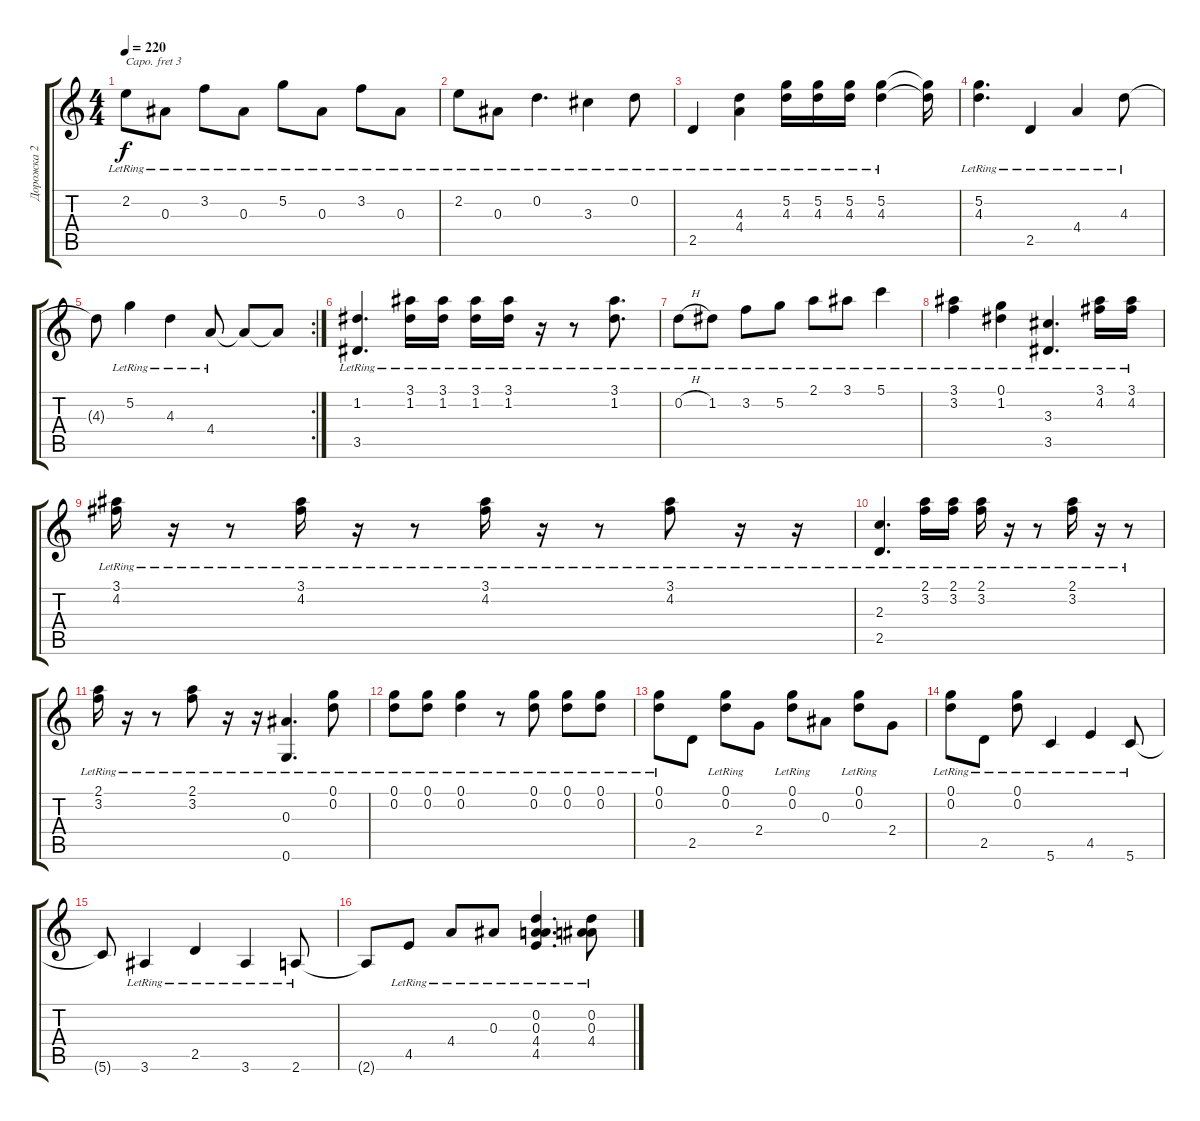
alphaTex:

\track ("Дорожка 2" "Дорожка 2") {instrument acousticguitarsteel}
\staff {score tabs}
\capo 3
\tuning (E4 B3 G3 D3 A2 E2) {hide}
\ts (4 4)
\tempo 220
\clef g2
\ks c
2.2{lr}.8{dy f} 0.3{lr}.8 3.2{lr}.8 0.3{lr}.8 5.2{lr}.8 0.3{lr}.8 3.2{lr}.8 0.3{lr}.8 |
2.2{lr}.8 0.3{lr}.8 0.2{lr}.4{d} 3.3{lr}.4 0.2{lr}.8 |
2.5{lr}.4 (4.3{lr} 4.4{lr}).4 (5.2{lr} 4.3{lr}).16 (5.2{lr} 4.3{lr}).16 (5.2{lr} 4.3{lr}).16 (5.2{lr} 4.3{lr}).4 (5.2{t} 4.3{t}).16 |
(5.2{lr} 4.3{lr}).4{d} 2.5{lr}.4 4.4{lr}.4 4.3{lr}.8 |
\rc 2
4.3{t}.8 5.2{lr}.4 4.3{lr}.4 4.4{lr}.8 4.4{t}.8 4.4{t}.8 |
(1.2{lr} 3.5{lr}).4{d} (3.1{lr} 1.2{lr}).16 (3.1{lr} 1.2{lr}).16 (3.1{lr} 1.2{lr}).16 (3.1{lr} 1.2{lr}).16 r.16 r.8 (3.1{lr} 1.2{lr}).8{d} |
0.2{h lr}.8 1.2{lr}.8 3.2{lr}.8 5.2{lr}.8 2.1{lr}.8 3.1{lr}.8 5.1{lr}.4 |
(3.1{lr} 3.2{lr}).4 (0.1{lr} 1.2{lr}).4 (3.3{lr} 3.5{lr}).4{d} (3.1{lr} 4.2{lr}).16 (3.1{lr} 4.2{lr}).16 |
(3.1{lr} 4.2{lr}).16 r.16 r.8 (3.1{lr} 4.2{lr}).16 r.16 r.8 (3.1{lr} 4.2{lr}).16 r.16 r.8 (3.1{lr} 4.2{lr}).8 r.16 r.16 |
(2.3{lr} 2.5{lr}).4{d} (2.1{lr} 3.2{lr}).16 (2.1{lr} 3.2{lr}).16 (2.1{lr} 3.2{lr}).16 r.16 r.8 (2.1{lr} 3.2{lr}).16 r.16 r.8 |
(2.1{lr} 3.2{lr}).16 r.16 r.8 (2.1{lr} 3.2{lr}).8 r.16 r.16 (0.3{lr} 0.6{lr}).4{d} (0.1{lr} 0.2{lr}).8 |
(0.1{lr} 0.2{lr}).8 (0.1{lr} 0.2{lr}).8 (0.1{lr} 0.2{lr}).4 r.8 (0.1{lr} 0.2{lr}).8 (0.1{lr} 0.2{lr}).8 (0.1{lr} 0.2{lr}).8 |
(0.1{lr} 0.2{lr}).8 2.5.8 (0.1{lr} 0.2{lr}).8 2.4.8 (0.1{lr} 0.2{lr}).8 0.3.8 (0.1{lr} 0.2{lr}).8 2.4.8 |
(0.1{lr} 0.2{lr}).8 2.5{lr}.8 (0.1{lr} 0.2{lr}).8 5.6{lr}.4 4.5{lr}.4 5.6{lr}.8 |
5.6{t}.8 3.6{lr}.4 2.5{lr}.4 3.6{lr}.4 2.6{lr}.8 |
2.6{t}.8 4.5{lr}.8 4.4{lr}.8 0.3{lr}.8 (0.2{lr} 0.3{lr} 4.4{lr} 4.5{lr}).4{d} (0.2{lr} 0.3{lr} 4.4{lr}).8
